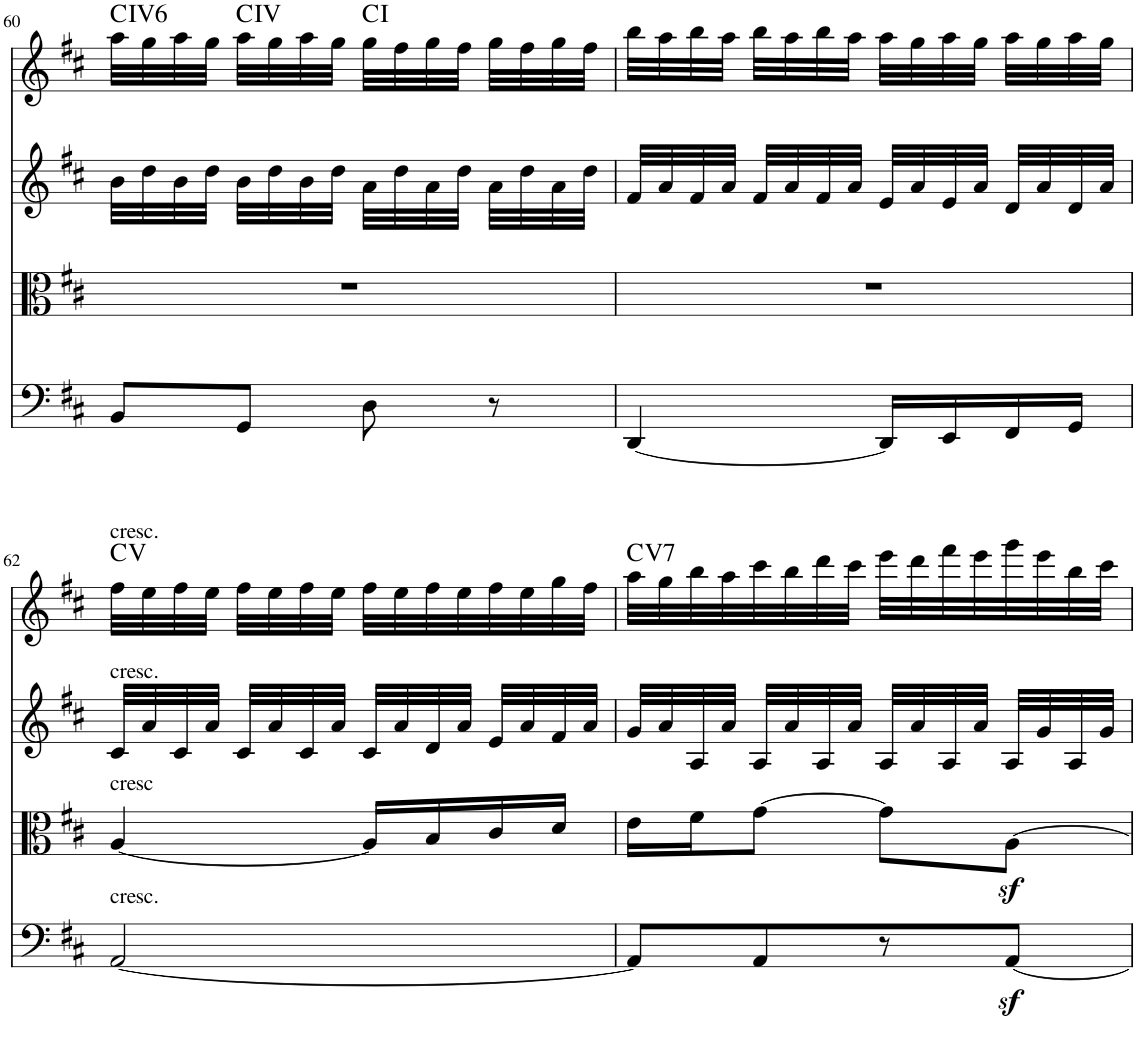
**kern	**kern	**kern	**kern	**harte
*part4	*part3	*part2	*part1	*part1
*staff4	*staff3	*staff2	*staff1	*
*I"Violoncello	*I"Viola	*I"Violin 2	*I"Violin 1	*
*I'Vc	*I'Vla	*I'Vln	*I'Vln	*
!!LO:PB:g=z
*clefF4	*clefC3	*clefG2	*clefG2	*
*k[f#c#]	*k[f#c#]	*k[f#c#]	*k[f#c#]	*
*D:	*D:	*D:	*D:	*
*M2/4	*M2/4	*M2/4	*M2/4	*
=60	=60	=60	=60	=60
!	!	!	!	!LO:H:kt=6
8BB/L	2r	32b\LLL	32aa\LLL	C:maj6
.	.	32dd\	32gg\	.
.	.	32b\	32aa\	.
.	.	32dd\JJJ	32gg\JJJ	.
8GG/J	.	32b\LLL	32aa\LLL	C:maj
.	.	32dd\	32gg\	.
.	.	32b\	32aa\	.
.	.	32dd\JJJ	32gg\JJJ	.
8D\	.	32a\LLL	32gg\LLL	C:maj
.	.	32dd\	32ff#\	.
.	.	32a\	32gg\	.
.	.	32dd\JJJ	32ff#\JJJ	.
8r	.	32a\LLL	32gg\LLL	.
.	.	32dd\	32ff#\	.
.	.	32a\	32gg\	.
.	.	32dd\JJJ	32ff#\JJJ	.
=61	=61	=61	=61	=61
[4DD/	2r	32f#/LLL	32bb\LLL	.
.	.	32a/	32aa\	.
.	.	32f#/	32bb\	.
.	.	32a/JJJ	32aa\JJJ	.
.	.	32f#/LLL	32bb\LLL	.
.	.	32a/	32aa\	.
.	.	32f#/	32bb\	.
.	.	32a/JJJ	32aa\JJJ	.
16DD/LL]	.	32e/LLL	32aa\LLL	.
.	.	32a/	32gg\	.
16EE/	.	32e/	32aa\	.
.	.	32a/JJJ	32gg\JJJ	.
16FF#/	.	32d/LLL	32aa\LLL	.
.	.	32a/	32gg\	.
16GG/JJ	.	32d/	32aa\	.
.	.	32a/JJJ	32gg\JJJ	.
!!LO:LB:g=z
=62	=62	=62	=62	=62
!	!	!	!LO:TX:a:t=cresc.	!
!	!	!LO:TX:a:t=cresc.	!	!
!	!LO:TX:a:t=cresc	!	!	!
!LO:TX:a:t=cresc.	!	!	!	!
[2AA/	[4A/	32c#/LLL	32ff#\LLL	C:maj
.	.	32a/	32ee\	.
.	.	32c#/	32ff#\	.
.	.	32a/JJJ	32ee\JJJ	.
.	.	32c#/LLL	32ff#\LLL	.
.	.	32a/	32ee\	.
.	.	32c#/	32ff#\	.
.	.	32a/JJJ	32ee\JJJ	.
.	16A/LL]	32c#/LLL	32ff#\LLL	.
.	.	32a/	32ee\	.
.	16B/	32d/	32ff#\	.
.	.	32a/JJJ	32ee\	.
.	16c#/	32e/LLL	32ff#\	.
.	.	32a/	32ee\	.
.	16d/JJ	32f#/	32gg\	.
.	.	32a/JJJ	32ff#\JJJ	.
=63	=63	=63	=63	=63
!	!	!	!	!LO:H:kt=7
8AA/L]	16e\LL	32g/LLL	32aa\LLL	C:7
.	.	32a/	32gg\	.
.	16f#\J	32A/	32bb\	.
.	.	32a/JJJ	32aa\	.
8AA/	[8g\J	32A/LLL	32ccc#\	.
.	.	32a/	32bb\	.
.	.	32A/	32ddd\	.
.	.	32a/JJJ	32ccc#\JJJ	.
8r	8g\L]	32A/LLL	32eee\LLL	.
.	.	32a/	32ddd\	.
.	.	32A/	32fff#\	.
.	.	32a/JJJ	32eee\	.
[8AAz</J	[8Az<\J	32A/LLL	32ggg\	.
.	.	32g/	32eee\	.
.	.	32A/	32bb\	.
.	.	32g/JJJ	32ccc#\JJJ	.
=	=	=	=	=
*-	*-	*-	*-	*-
